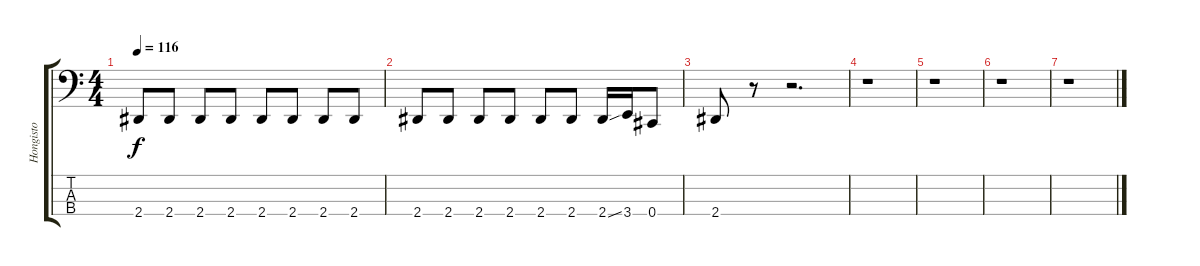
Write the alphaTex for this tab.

\track ("Hongisto" "Hongisto") {instrument electricbasspick}
\staff {score tabs}
\tuning (E2 B1 Gb1 Db1) {hide}
\ts (4 4)
\tempo 116
\clef f4
\ks c
2.4.8{dy f} 2.4.8 2.4.8 2.4.8 2.4.8 2.4.8 2.4.8 2.4.8 |
2.4.8 2.4.8 2.4.8 2.4.8 2.4.8 2.4.8 2.4{ss}.16 3.4.16 0.4.8 |
2.4.8 r.8 r.2{d} |
r.1 |
r.1 |
r.1 |
r.1
